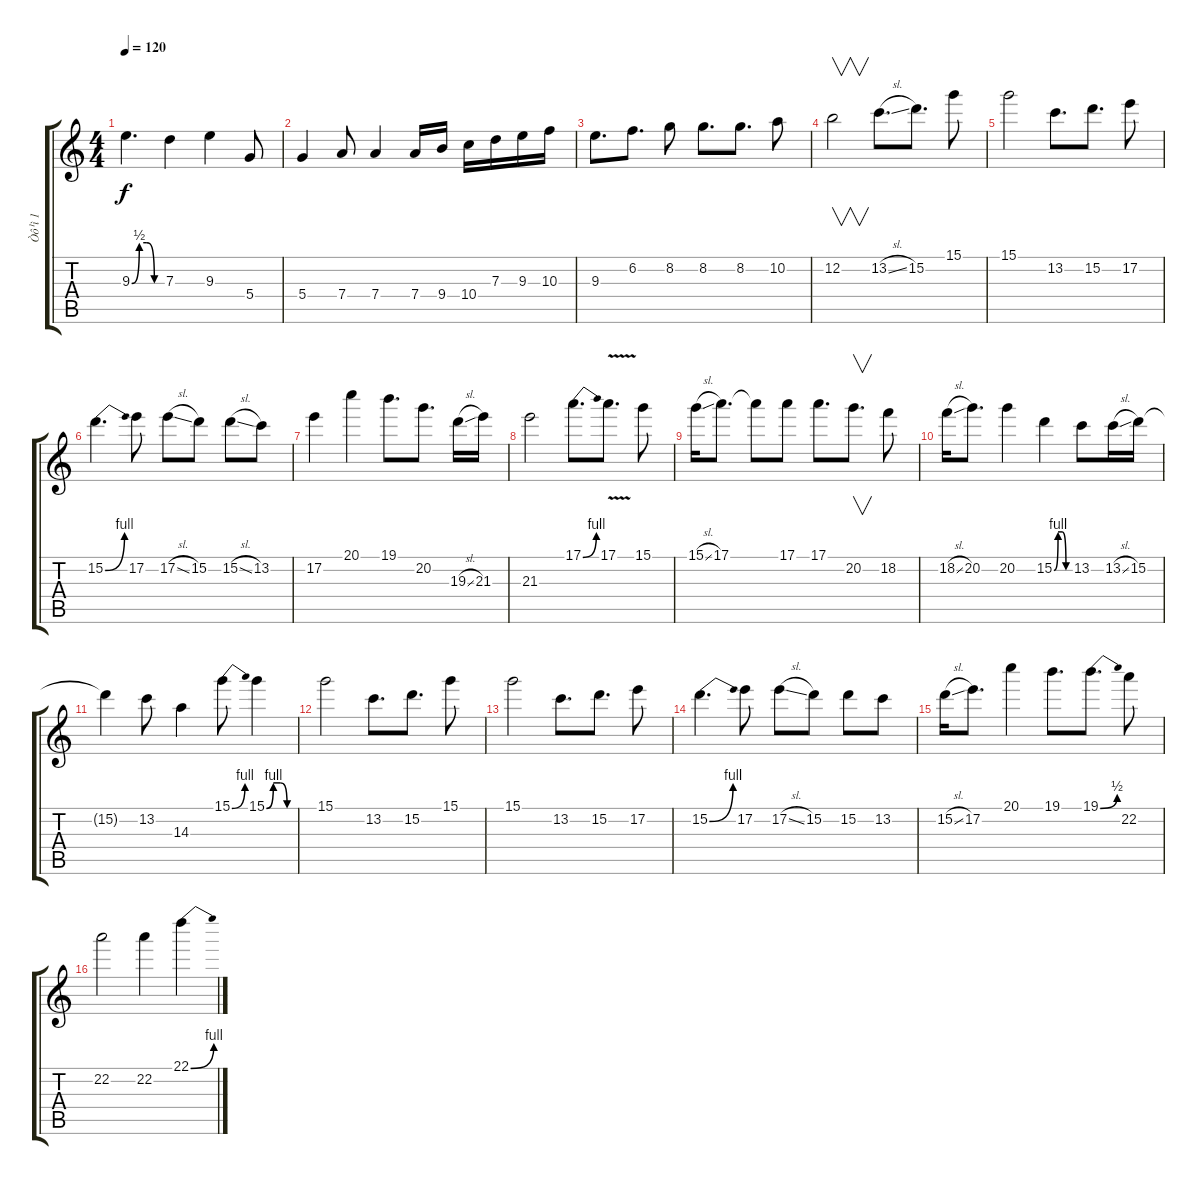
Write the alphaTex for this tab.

\track ("Òô¹ì 1" "Òô¹ì 1") {instrument overdrivenguitar}
\staff {score tabs}
\tuning (E4 B3 G3 D3 A2 E2) {hide}
\ts (4 4)
\tempo 120
\clef g2
\ks c
9.3{be (custom 0 0 15 2 30 2 45 0 60 0)}.4{d dy f} 7.3.4 9.3.4 5.4.8 |
5.4.4 7.4.8 7.4.4 7.4.16 9.4.16 10.4.16 7.3.16 9.3.16 10.3.16 |
9.3.8{d} 6.2.8{d} 8.2.8 8.2.8{d} 8.2.8{d} 10.2.8 |
12.2.2{v} 13.2{sl}.8{d} 15.2.8{d} 15.1.8 |
15.1.2 13.2.8{d} 15.2.8{d} 17.2.8 |
15.2{be (bend 0 0 60 4)}.4{d} 17.2.8 17.2{sl}.8 15.2.8 15.2{sl}.8 13.2.8 |
17.2.4 20.1.4 19.1.8{d} 20.2.8{d} 19.3{sl}.16 21.3.16 |
21.3.2 17.1{be (bend 0 0 60 4)}.8{d} 17.1{v}.8{d} 15.1.8 |
15.1{sl}.16 17.1.8{d} 17.1{t}.8 17.1.8 17.1.8{d} 20.2.8{v d} 18.2.8 |
18.2{sl}.16 20.2.8{d} 20.2.4 15.2{be (custom 0 0 15 4 30 4 45 0 60 0)}.4 13.2.8 13.2{sl}.16 15.2.16 |
15.2{t}.4 13.2.8 14.3.4 15.1{be (bend 0 0 60 4)}.8 15.1{be (custom 0 0 15 4 30 4 45 0 60 0)}.4 |
15.1.2 13.2.8{d} 15.2.8{d} 15.1.8 |
15.1.2 13.2.8{d} 15.2.8{d} 17.2.8 |
15.2{be (bend 0 0 60 4)}.4{d} 17.2.8 17.2{sl}.8 15.2.8 15.2.8 13.2.8 |
15.2{sl}.16 17.2.8{d} 20.1.4 19.1.8{d} 19.1{be (bend 0 0 60 2)}.8{d} 22.2.8 |
22.2.2 22.2.4 22.1{be (bend 0 0 60 4)}.4
